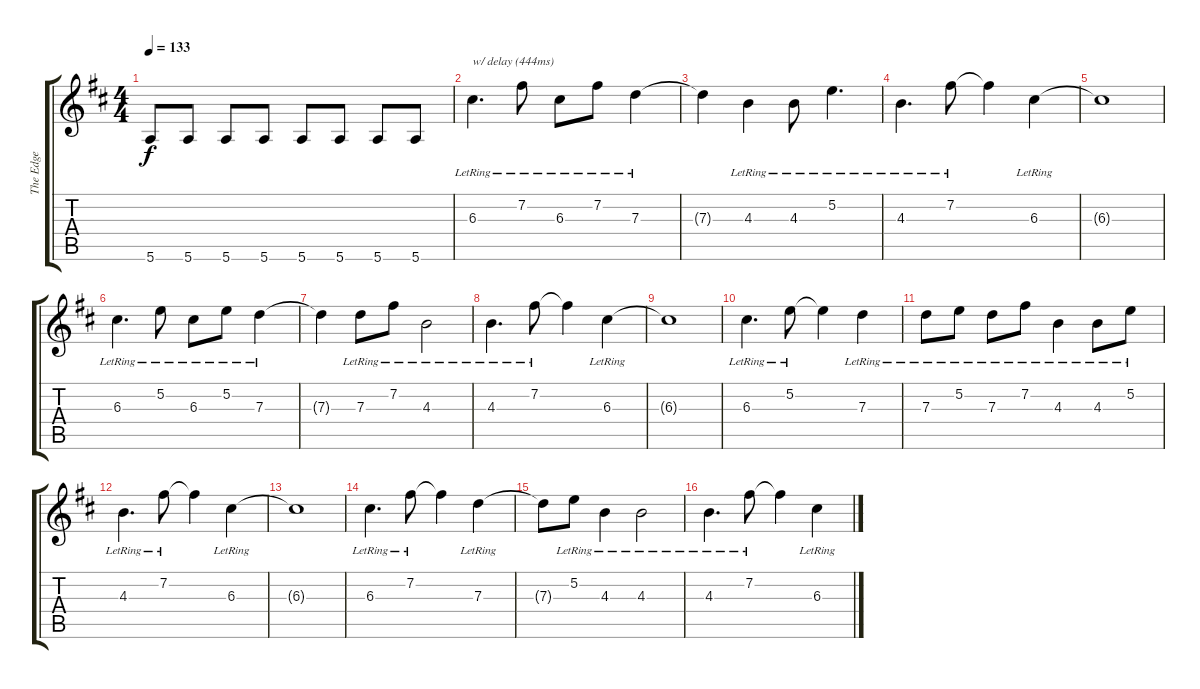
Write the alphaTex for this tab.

\track ("The Edge" "The Edge") {instrument electricguitarjazz}
\staff {score tabs}
\tuning (E4 B3 G3 D3 A2 E2) {hide}
\ts (4 4)
\tempo 133
\clef g2
\ks d
5.6.8{dy f} 5.6.8 5.6.8 5.6.8 5.6.8 5.6.8 5.6.8 5.6.8 |
6.3{lr}.4{d txt "w/ delay (444ms)"} 7.2{lr}.8 6.3{lr}.8 7.2{lr}.8 7.3{lr}.4 |
7.3{t}.4 4.3{lr}.4 4.3{lr}.8 5.2{lr}.4{d} |
4.3{lr}.4{d} 7.2{lr}.8 7.2{t}.4 6.3{lr}.4 |
6.3{t}.1 |
6.3{lr}.4{d} 5.2{lr}.8 6.3{lr}.8 5.2{lr}.8 7.3{lr}.4 |
7.3{t}.4 7.3{lr}.8 7.2{lr}.8 4.3{lr}.2 |
4.3{lr}.4{d} 7.2{lr}.8 7.2{t}.4 6.3{lr}.4 |
6.3{t}.1 |
6.3{lr}.4{d} 5.2{lr}.8 5.2{t}.4 7.3{lr}.4 |
7.3{lr}.8 5.2{lr}.8 7.3{lr}.8 7.2{lr}.8 4.3{lr}.4 4.3{lr}.8 5.2{lr}.8 |
4.3{lr}.4{d} 7.2{lr}.8 7.2{t}.4 6.3{lr}.4 |
6.3{t}.1 |
6.3{lr}.4{d} 7.2{lr}.8 7.2{t}.4 7.3{lr}.4 |
7.3{t}.8 5.2{lr}.8 4.3{lr}.4 4.3{lr}.2 |
4.3{lr}.4{d} 7.2{lr}.8 7.2{t}.4 6.3{lr}.4
